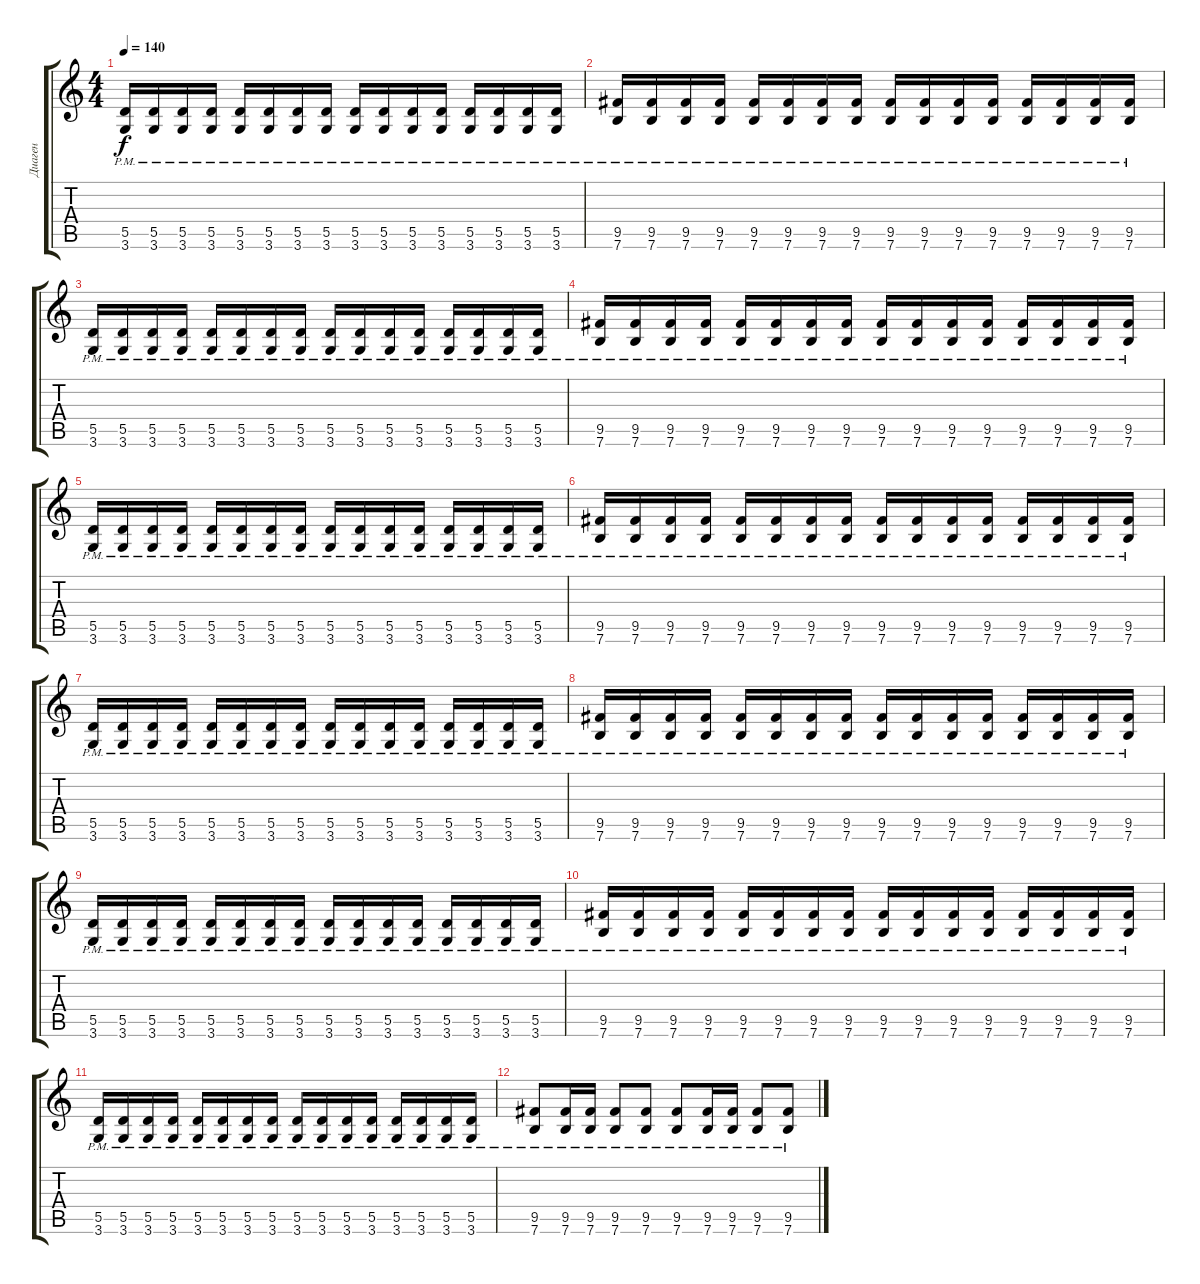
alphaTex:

\track ("Диаген" "Диаген") {instrument distortionguitar}
\staff {score tabs}
\tuning (E4 B3 G3 D3 A2 E2) {hide}
\ts (4 4)
\tempo 140
\clef g2
\ks c
(5.5{pm} 3.6{pm}).16{dy f} (5.5{pm} 3.6{pm}).16 (5.5{pm} 3.6{pm}).16 (5.5{pm} 3.6{pm}).16 (5.5{pm} 3.6{pm}).16 (5.5{pm} 3.6{pm}).16 (5.5{pm} 3.6{pm}).16 (5.5{pm} 3.6{pm}).16 (5.5{pm} 3.6{pm}).16 (5.5{pm} 3.6{pm}).16 (5.5{pm} 3.6{pm}).16 (5.5{pm} 3.6{pm}).16 (5.5{pm} 3.6{pm}).16 (5.5{pm} 3.6{pm}).16 (5.5{pm} 3.6{pm}).16 (5.5{pm} 3.6{pm}).16 |
(9.5{pm} 7.6{pm}).16 (9.5{pm} 7.6{pm}).16 (9.5{pm} 7.6{pm}).16 (9.5{pm} 7.6{pm}).16 (9.5{pm} 7.6{pm}).16 (9.5{pm} 7.6{pm}).16 (9.5{pm} 7.6{pm}).16 (9.5{pm} 7.6{pm}).16 (9.5{pm} 7.6{pm}).16 (9.5{pm} 7.6{pm}).16 (9.5{pm} 7.6{pm}).16 (9.5{pm} 7.6{pm}).16 (9.5{pm} 7.6{pm}).16 (9.5{pm} 7.6{pm}).16 (9.5{pm} 7.6{pm}).16 (9.5{pm} 7.6{pm}).16 |
(5.5{pm} 3.6{pm}).16 (5.5{pm} 3.6{pm}).16 (5.5{pm} 3.6{pm}).16 (5.5{pm} 3.6{pm}).16 (5.5{pm} 3.6{pm}).16 (5.5{pm} 3.6{pm}).16 (5.5{pm} 3.6{pm}).16 (5.5{pm} 3.6{pm}).16 (5.5{pm} 3.6{pm}).16 (5.5{pm} 3.6{pm}).16 (5.5{pm} 3.6{pm}).16 (5.5{pm} 3.6{pm}).16 (5.5{pm} 3.6{pm}).16 (5.5{pm} 3.6{pm}).16 (5.5{pm} 3.6{pm}).16 (5.5{pm} 3.6{pm}).16 |
(9.5{pm} 7.6{pm}).16 (9.5{pm} 7.6{pm}).16 (9.5{pm} 7.6{pm}).16 (9.5{pm} 7.6{pm}).16 (9.5{pm} 7.6{pm}).16 (9.5{pm} 7.6{pm}).16 (9.5{pm} 7.6{pm}).16 (9.5{pm} 7.6{pm}).16 (9.5{pm} 7.6{pm}).16 (9.5{pm} 7.6{pm}).16 (9.5{pm} 7.6{pm}).16 (9.5{pm} 7.6{pm}).16 (9.5{pm} 7.6{pm}).16 (9.5{pm} 7.6{pm}).16 (9.5{pm} 7.6{pm}).16 (9.5{pm} 7.6{pm}).16 |
(5.5{pm} 3.6{pm}).16 (5.5{pm} 3.6{pm}).16 (5.5{pm} 3.6{pm}).16 (5.5{pm} 3.6{pm}).16 (5.5{pm} 3.6{pm}).16 (5.5{pm} 3.6{pm}).16 (5.5{pm} 3.6{pm}).16 (5.5{pm} 3.6{pm}).16 (5.5{pm} 3.6{pm}).16 (5.5{pm} 3.6{pm}).16 (5.5{pm} 3.6{pm}).16 (5.5{pm} 3.6{pm}).16 (5.5{pm} 3.6{pm}).16 (5.5{pm} 3.6{pm}).16 (5.5{pm} 3.6{pm}).16 (5.5{pm} 3.6{pm}).16 |
(9.5{pm} 7.6{pm}).16 (9.5{pm} 7.6{pm}).16 (9.5{pm} 7.6{pm}).16 (9.5{pm} 7.6{pm}).16 (9.5{pm} 7.6{pm}).16 (9.5{pm} 7.6{pm}).16 (9.5{pm} 7.6{pm}).16 (9.5{pm} 7.6{pm}).16 (9.5{pm} 7.6{pm}).16 (9.5{pm} 7.6{pm}).16 (9.5{pm} 7.6{pm}).16 (9.5{pm} 7.6{pm}).16 (9.5{pm} 7.6{pm}).16 (9.5{pm} 7.6{pm}).16 (9.5{pm} 7.6{pm}).16 (9.5{pm} 7.6{pm}).16 |
(5.5{pm} 3.6{pm}).16 (5.5{pm} 3.6{pm}).16 (5.5{pm} 3.6{pm}).16 (5.5{pm} 3.6{pm}).16 (5.5{pm} 3.6{pm}).16 (5.5{pm} 3.6{pm}).16 (5.5{pm} 3.6{pm}).16 (5.5{pm} 3.6{pm}).16 (5.5{pm} 3.6{pm}).16 (5.5{pm} 3.6{pm}).16 (5.5{pm} 3.6{pm}).16 (5.5{pm} 3.6{pm}).16 (5.5{pm} 3.6{pm}).16 (5.5{pm} 3.6{pm}).16 (5.5{pm} 3.6{pm}).16 (5.5{pm} 3.6{pm}).16 |
(9.5{pm} 7.6{pm}).16 (9.5{pm} 7.6{pm}).16 (9.5{pm} 7.6{pm}).16 (9.5{pm} 7.6{pm}).16 (9.5{pm} 7.6{pm}).16 (9.5{pm} 7.6{pm}).16 (9.5{pm} 7.6{pm}).16 (9.5{pm} 7.6{pm}).16 (9.5{pm} 7.6{pm}).16 (9.5{pm} 7.6{pm}).16 (9.5{pm} 7.6{pm}).16 (9.5{pm} 7.6{pm}).16 (9.5{pm} 7.6{pm}).16 (9.5{pm} 7.6{pm}).16 (9.5{pm} 7.6{pm}).16 (9.5{pm} 7.6{pm}).16 |
(5.5{pm} 3.6{pm}).16 (5.5{pm} 3.6{pm}).16 (5.5{pm} 3.6{pm}).16 (5.5{pm} 3.6{pm}).16 (5.5{pm} 3.6{pm}).16 (5.5{pm} 3.6{pm}).16 (5.5{pm} 3.6{pm}).16 (5.5{pm} 3.6{pm}).16 (5.5{pm} 3.6{pm}).16 (5.5{pm} 3.6{pm}).16 (5.5{pm} 3.6{pm}).16 (5.5{pm} 3.6{pm}).16 (5.5{pm} 3.6{pm}).16 (5.5{pm} 3.6{pm}).16 (5.5{pm} 3.6{pm}).16 (5.5{pm} 3.6{pm}).16 |
(9.5{pm} 7.6{pm}).16 (9.5{pm} 7.6{pm}).16 (9.5{pm} 7.6{pm}).16 (9.5{pm} 7.6{pm}).16 (9.5{pm} 7.6{pm}).16 (9.5{pm} 7.6{pm}).16 (9.5{pm} 7.6{pm}).16 (9.5{pm} 7.6{pm}).16 (9.5{pm} 7.6{pm}).16 (9.5{pm} 7.6{pm}).16 (9.5{pm} 7.6{pm}).16 (9.5{pm} 7.6{pm}).16 (9.5{pm} 7.6{pm}).16 (9.5{pm} 7.6{pm}).16 (9.5{pm} 7.6{pm}).16 (9.5{pm} 7.6{pm}).16 |
(5.5{pm} 3.6{pm}).16 (5.5{pm} 3.6{pm}).16 (5.5{pm} 3.6{pm}).16 (5.5{pm} 3.6{pm}).16 (5.5{pm} 3.6{pm}).16 (5.5{pm} 3.6{pm}).16 (5.5{pm} 3.6{pm}).16 (5.5{pm} 3.6{pm}).16 (5.5{pm} 3.6{pm}).16 (5.5{pm} 3.6{pm}).16 (5.5{pm} 3.6{pm}).16 (5.5{pm} 3.6{pm}).16 (5.5{pm} 3.6{pm}).16 (5.5{pm} 3.6{pm}).16 (5.5{pm} 3.6{pm}).16 (5.5{pm} 3.6{pm}).16 |
(9.5{pm} 7.6{pm}).8 (9.5{pm} 7.6{pm}).16 (9.5{pm} 7.6{pm}).16 (9.5{pm} 7.6{pm}).8 (9.5{pm} 7.6{pm}).8 (9.5{pm} 7.6{pm}).8 (9.5{pm} 7.6{pm}).16 (9.5{pm} 7.6{pm}).16 (9.5{pm} 7.6{pm}).8 (9.5{pm} 7.6{pm}).8
